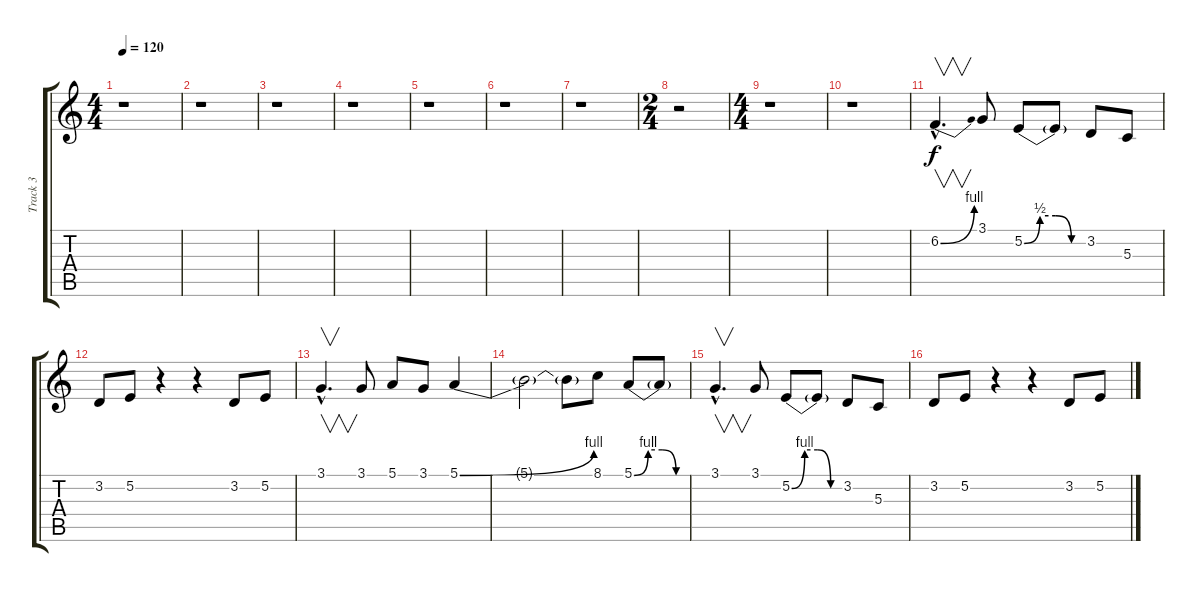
\track ("Track 3" "Track 3") {instrument lead1square}
\staff {score tabs}
\tuning (E4 B3 G3 D3 A2 E2) {hide}
\ts (4 4)
\tempo 120
\clef g2
\ks c
r.1{dy f instrument lead1square} |
r.1 |
r.1 |
r.1 |
r.1 |
r.1 |
r.1 |
\ts (2 4)
r.2 |
\ts (4 4)
r.1 |
r.1 |
6.2{be (bend 0 0 60 4) hac}.4{v d} 3.1.8 5.2{be (custom 0 0 15 2 30 2 45 0 60 0)}.8 5.2{t}.8 3.2.8 5.3.8 |
3.2.8 5.2.8 r.4 r.4 3.2.8 5.2.8 |
3.1{hac}.4{v d} 3.1.8 5.1.8 3.1.8 5.1{be (bend 0 0 60 4)}.4 |
5.1{t}.2 5.1{t}.8 8.1.8 5.1{be (custom 0 0 15 4 30 4 45 0 60 0)}.8 5.1{t}.8 |
3.1{hac}.4{v d} 3.1.8 5.2{be (custom 0 0 15 4 30 4 45 0 60 0)}.8 5.2{t}.8 3.2.8 5.3.8 |
3.2.8 5.2.8 r.4 r.4 3.2.8 5.2.8
